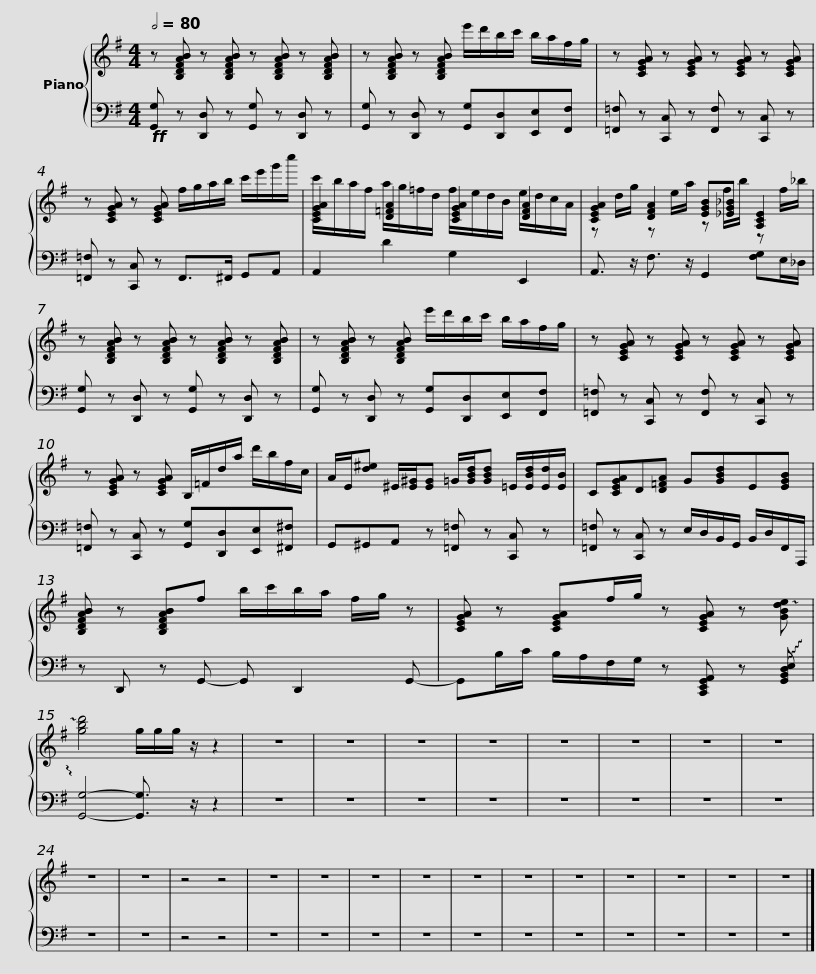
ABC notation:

X:1
%%score { ( 1 3 ) | 2 }
L:1/8
Q:1/2=80
M:4/4
I:linebreak $
K:G
V:1 treble
V:3 treble
V:2 bass
V:1
 z [B,DFAB] z [B,DFAB] z [B,DFAB] z [B,DFAB] | z [B,DFAB] z [B,DFAB] e'/d'/b/c'/ b/a/f/g/ | z [CEGA] z [CEGA] z [CEGA] z [CEGA] |$ z [CEGA] z [CEGA] f/g/a/b/ c'/e'/g'/c''/ | [CEGA]2 [D=FA]2 [CEGA]2 [DFA]2 |$ %5
 [CEGA]2 [DFA]2 [EGB][_EG_B] [A,CE]2 | z [B,DFAB] z [B,DFAB] z [B,DFAB] z [B,DFAB] | z [B,DFAB] z [B,DFAB] e'/d'/b/c'/ b/a/f/g/ |$ z [CEGA] z [CEGA] z [CEGA] z [CEGA] | z [CEGA] z [CEGA] B,/=F/d/a/ d'/b/f/c/ | %10
 A/E/[d^e] ^E/[E^G]/[EG] =G/[GBd]/[GBd] =E/[EBd]/[Ed]/[EB]/ |$ C[CEGA]D[D=FA] G[GBd]E[EGB] | [B,DFAB] z [B,DFAB]f b/c'/b/a/ f/g/ z | [CEGA] z [CEGA]f/g/ z [CEGA] z !~(![GBde] |$ !~)![gbd']4 g/g/g/ z/ z2 | %15
 z8 | z8 | z8 | z8 | z8 | %20
 z8 | z8 | z8 | z8 | z8 | %25
 z4 z4 | z8 | z8 | z8 | z8 |$ %30
 z8 | z8 | z8 | z8 | z8 | %35
 z8 | z8 |] %37
V:2
!ff! [G,,G,] z [D,,D,] z [G,,G,] z [D,,D,] z | [G,,G,] z [D,,D,] z [G,,G,][D,,D,][E,,E,][F,,F,] | [=F,,=F,] z [C,,C,] z [F,,F,] z [C,,C,] z |$ [=F,,=F,] z [C,,C,] z F,,>^F,, G,,A,, | A,,2 D2 G,2 E,,2 |$ %5
 A,,3/2 z/ F,3/2 z/ G,,2 [F,G,]E,/_D,/ | [G,,G,] z [D,,D,] z [G,,G,] z [D,,D,] z | [G,,G,] z [D,,D,] z [G,,G,][D,,D,][E,,E,][F,,F,] |$ [=F,,=F,] z [C,,C,] z [F,,F,] z [C,,C,] z | [=F,,=F,] z [C,,C,] z [G,,G,][D,,D,][E,,E,][^F,,^F,] | %10
 G,,^G,,A,, z [=F,,=F,] z [C,,C,] z |$ [=F,,=F,] z [C,,C,] z E,/D,/B,,/G,,/ B,,/D,/F,,/A,,,/ | z D,, z G,,- G,, D,,2 G,,- | G,,B,/C/ B,/A,/F,/G,/ z [C,,E,,G,,A,,] z !~(![G,,B,,D,E,] |$ !~)![G,,G,]4- [G,,G,]3/2 z/ z2 | %15
 z8 | z8 | z8 | z8 | z8 | %20
 z8 | z8 | z8 | z8 | z8 | %25
 z4 z4 | z8 | z8 | z8 | z8 |$ %30
 z8 | z8 | z8 | z8 | z8 | %35
 z8 | z8 |] %37
V:3
 x8 | x8 | x8 |$ x8 | c'/b/a/f/ a/g/=f/d/ f/e/d/B/ e/d/c/A/ |$ %5
 z d/g/ z e/a/ z f/b/ z f/_b/ | x8 | x8 |$ x8 | x8 | %10
 x8 |$ x8 | x8 | x8 |$ x8 | %15
 x8 | x8 | x8 | x8 | x8 | %20
 x8 | x8 | x8 | x8 | x8 | %25
 x8 | x8 | x8 | x8 | x8 |$ %30
 x8 | x8 | x8 | x8 | x8 | %35
 x8 | x8 |] %37
